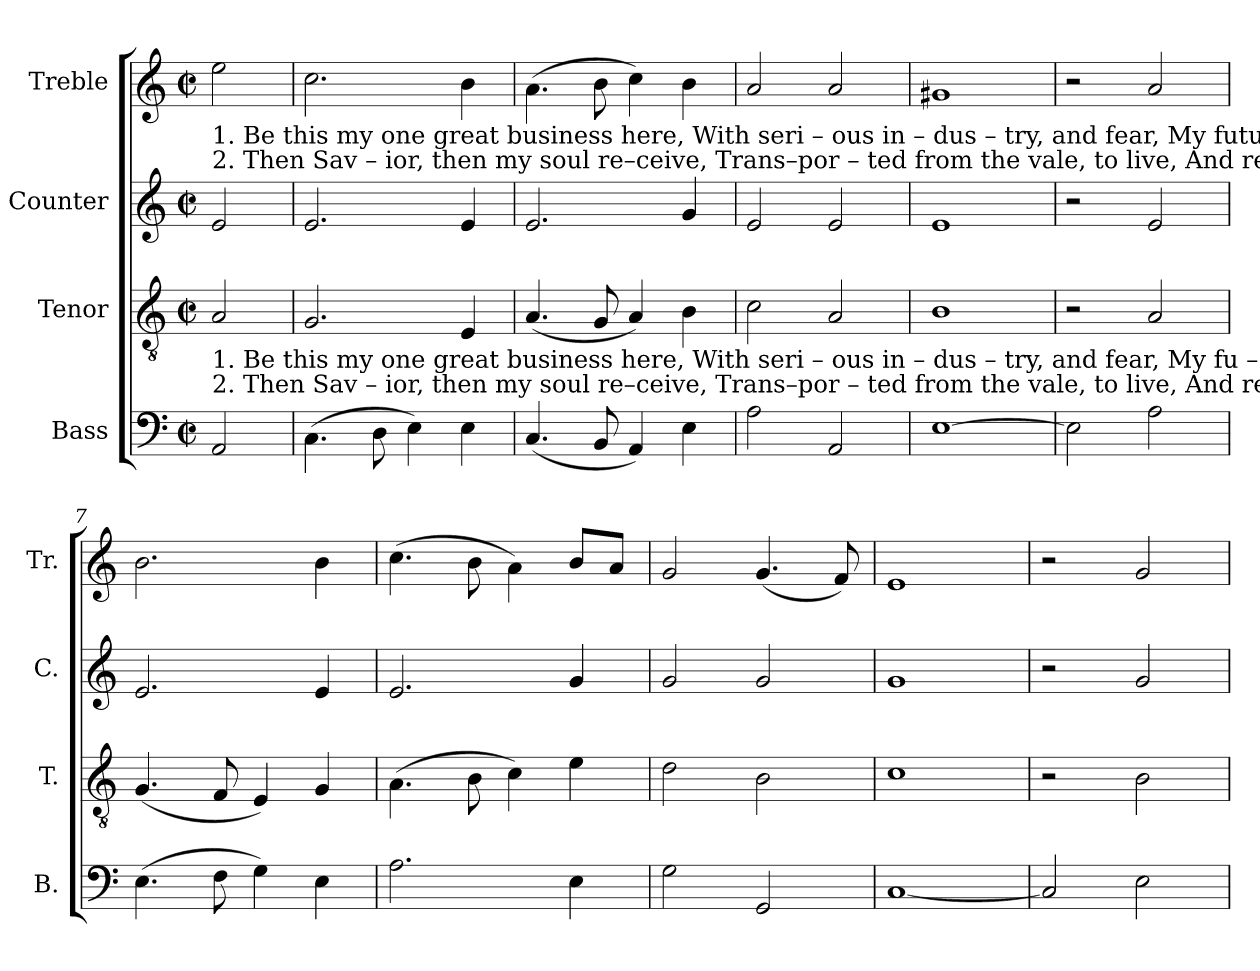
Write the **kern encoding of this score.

**kern	**kern	**kern	**kern
*part4	*part3	*part2	*part1
*staff4	*staff3	*staff2	*staff1
*I"Bass	*I"Tenor	*I"Counter	*I"Treble
*I'B.	*I'T.	*I'C.	*I'Tr.
*clefF4	*clefGv2	*clefG2	*clefG2
*k[]	*k[]	*k[]	*k[]
*M2/2	*M2/2	*M2/2	*M2/2
*met(c|)	*met(c|)	*met(c|)	*met(c|)
*MM100	*MM100	*MM100	*MM100
=1	=1	=1	=1
!	!	!	!LO:TX:b:t=1.   Be   this          my    one           great  business here,     With  seri    –    ous   in       –    dus  –  try,  and     fear,      My  future bliss  t'en–sure. Thine
!	!	!	!LO:TX:b:t=2. Then Sav    –    ior,   then            my   soul  re–ceive,    Trans–por    –    ted   from          the    vale,   to      live,     And reign with thee above, Where
!	!LO:TX:b:t=1.   Be   this          my    one           great  business here,     With  seri    –    ous   in       –    dus  –  try,  and     fear,     My   fu  –  ture bliss t'en–sure.	!	!
!	!LO:TX:b:t=2. Then Sav    –    ior,   then            my   soul  re–ceive,    Trans–por    –    ted   from          the    vale,   to      live,     And  reign with thee a – bove,	!	!
2AA!/	2A!/	2e!/	2ee!\
=2	=2	=2	=2
(>4.C!\	2.G!/	2.e!/	2.cc!\
8D!\	.	.	.
4E!\)	.	.	.
4E!\	4E!/	4e!/	4b!\
=3	=3	=3	=3
(<4.C!/	(<4.A!/	2.e!/	(>4.a!\
8BB!/	8G!/	.	8b!\
4AA!/)	4A!/)	.	4cc!\)
4E!\	4B!\	4g!/	4b!\
=4	=4	=4	=4
2A!\	2c!\	2e!/	2a!/
2AA!/	2A!/	2e!/	2a!/
=5	=5	=5	=5
[1E!	1B!	1e!	1g#X!
=6	=6	=6	=6
2E!\]	2r	2r	2r
2A!\	2A!/	2e!/	2a!/
=7	=7	=7	=7
(>4.E!\	(<4.G!/	2.e!/	2.b!\
8F!\	8F!/	.	.
4G!\)	4E!/)	.	.
4E!\	4G!/	4e!/	4b!\
=8	=8	=8	=8
2.A!\	(>4.A!\	2.e!/	(>4.cc!\
.	8B!\	.	8b!\
.	4c!\)	.	4a!\)
4E!\	4e!\	4g!/	8b!/L
.	.	.	8a!/J
=9	=9	=9	=9
2G!\	2d!\	2g!/	2g!/
2GG!/	2B!\	2g!/	(<4.g!/
.	.	.	8f!/)
=10	=10	=10	=10
[1C!	1c!	1g!	1e!
=11	=11	=11	=11
2C!/]	2r	2r	2r
2E!\	2B!\	2g!/	2g!/
=	=	=	=
*-	*-	*-	*-
